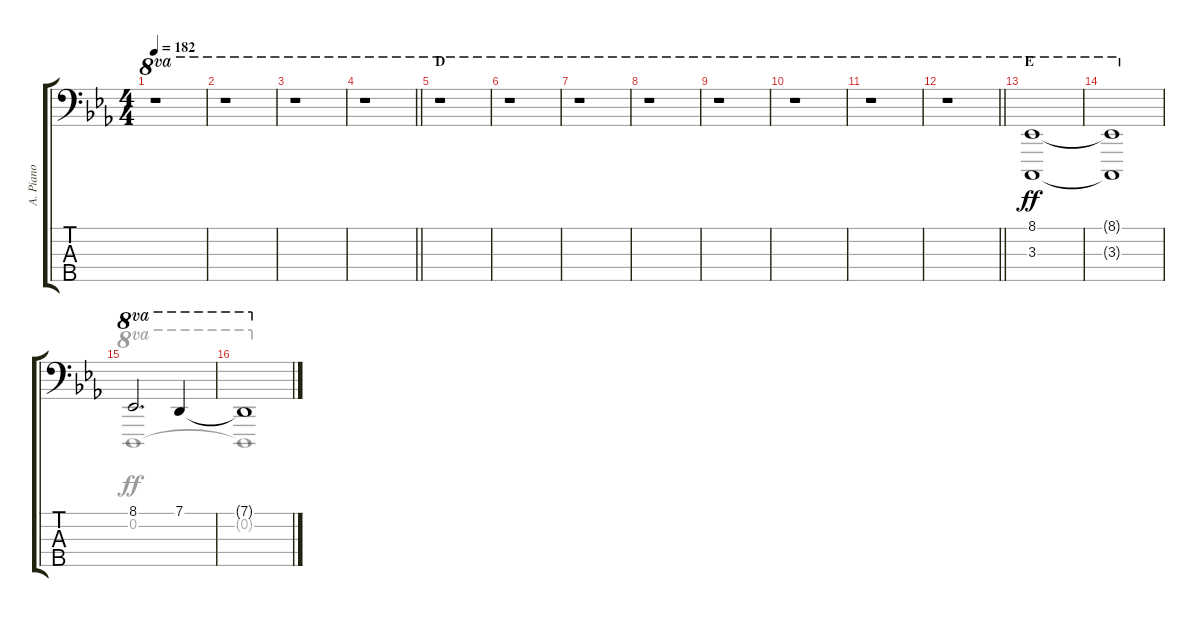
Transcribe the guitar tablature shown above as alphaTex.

\track ("A. Piano" "A. Piano") {instrument acousticgrandpiano}
\staff {score tabs}
\tuning (G2 D2 A1 E1 B0) {hide}
\voice
\ts (4 4)
\tempo 182
\clef f4
\ks eb
r.1{ot 8va dy ff} |
r.1{ot 8va} |
r.1{ot 8va} |
\barLineRight lightlight
r.1{ot 8va} |
\section ("" "D")
r.1{ot 8va} |
r.1{ot 8va} |
r.1{ot 8va} |
r.1{ot 8va} |
r.1{ot 8va} |
r.1{ot 8va} |
r.1{ot 8va} |
\barLineRight lightlight
r.1{ot 8va} |
\section ("" "E")
(8.1 3.3).1{ot 8va} |
(8.1{t} 3.3{t}).1{ot 8va} |
8.1.2{d ot 8va} 7.1.4{ot 8va} |
7.1{t}.1{ot 8va}
\voice
\clef f4
\ottava regular
\simile none
\ks eb
|
|
|
\barLineRight lightlight
|
|
|
|
|
|
|
|
\barLineRight lightlight
|
|
|
0.2.1{ot 8va} |
0.2{t}.1{ot 8va}
